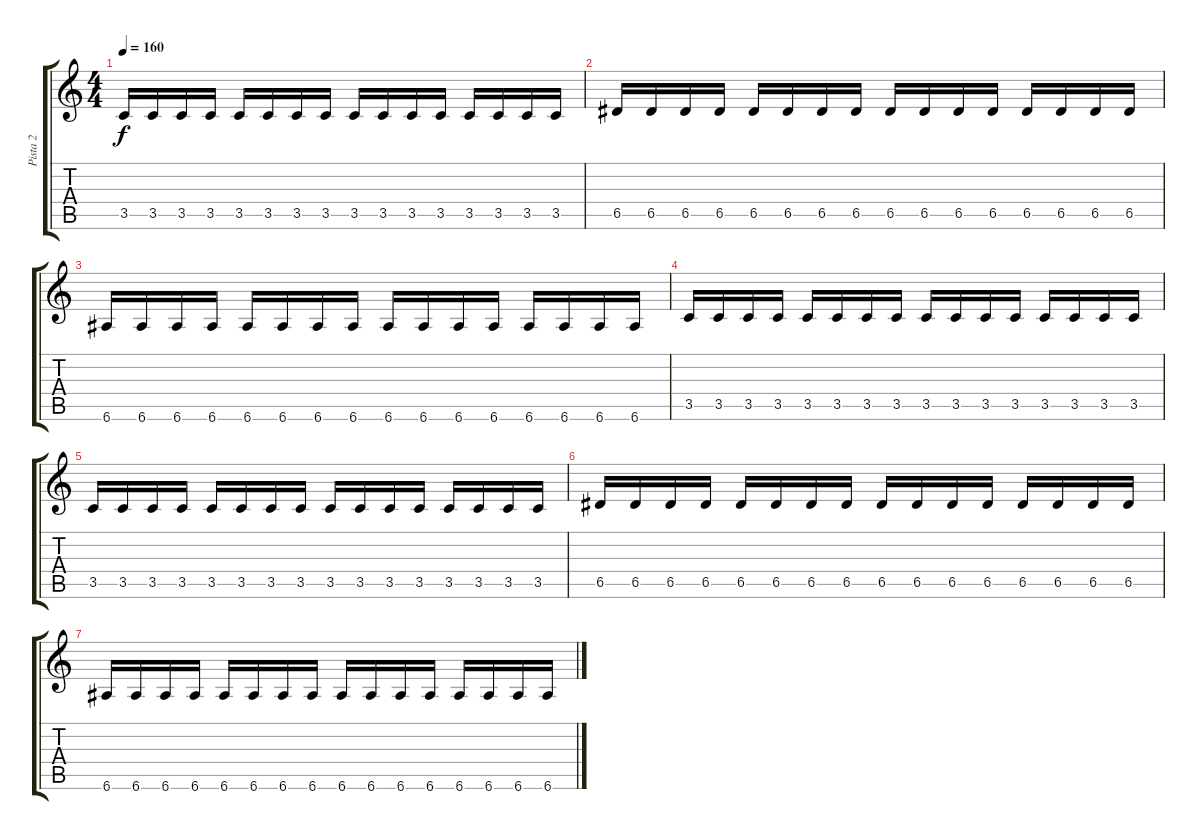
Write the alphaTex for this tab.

\track ("Pista 2" "Pista 2") {instrument distortionguitar}
\staff {score tabs}
\tuning (E4 B3 G3 D3 A2 E2) {hide}
\ts (4 4)
\tempo 160
\clef g2
\ks c
3.5.16{dy f} 3.5.16 3.5.16 3.5.16 3.5.16 3.5.16 3.5.16 3.5.16 3.5.16 3.5.16 3.5.16 3.5.16 3.5.16 3.5.16 3.5.16 3.5.16 |
6.5.16 6.5.16 6.5.16 6.5.16 6.5.16 6.5.16 6.5.16 6.5.16 6.5.16 6.5.16 6.5.16 6.5.16 6.5.16 6.5.16 6.5.16 6.5.16 |
6.6.16 6.6.16 6.6.16 6.6.16 6.6.16 6.6.16 6.6.16 6.6.16 6.6.16 6.6.16 6.6.16 6.6.16 6.6.16 6.6.16 6.6.16 6.6.16 |
3.5.16 3.5.16 3.5.16 3.5.16 3.5.16 3.5.16 3.5.16 3.5.16 3.5.16 3.5.16 3.5.16 3.5.16 3.5.16 3.5.16 3.5.16 3.5.16 |
3.5.16 3.5.16 3.5.16 3.5.16 3.5.16 3.5.16 3.5.16 3.5.16 3.5.16 3.5.16 3.5.16 3.5.16 3.5.16 3.5.16 3.5.16 3.5.16 |
6.5.16 6.5.16 6.5.16 6.5.16 6.5.16 6.5.16 6.5.16 6.5.16 6.5.16 6.5.16 6.5.16 6.5.16 6.5.16 6.5.16 6.5.16 6.5.16 |
6.6.16 6.6.16 6.6.16 6.6.16 6.6.16 6.6.16 6.6.16 6.6.16 6.6.16 6.6.16 6.6.16 6.6.16 6.6.16 6.6.16 6.6.16 6.6.16
